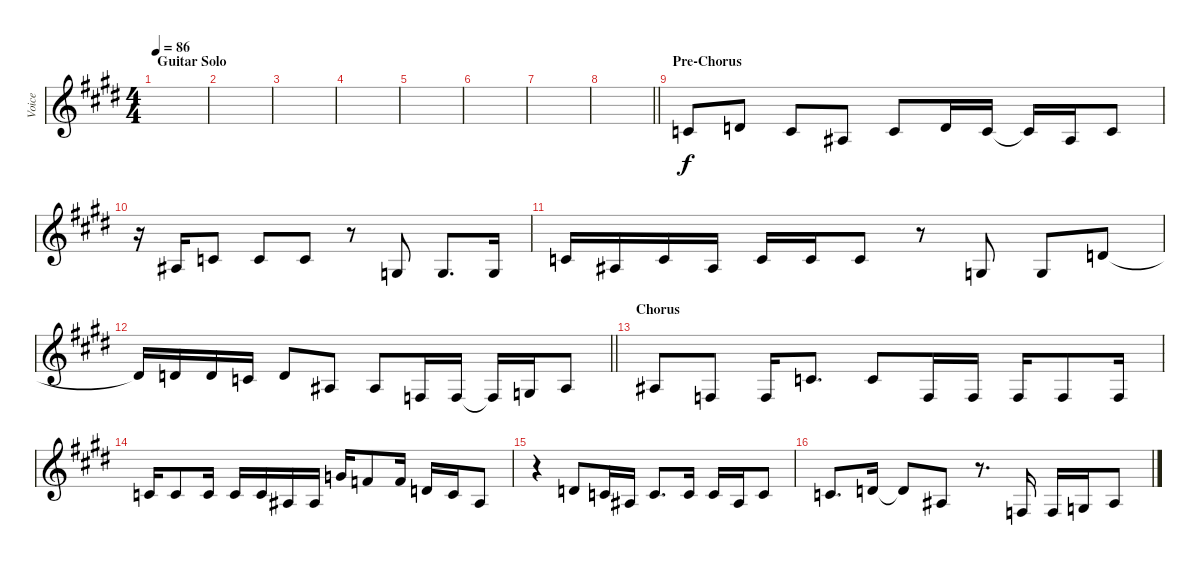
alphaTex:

\track ("Voice" "Voice") {instrument voiceoohs}
\staff {score}
\tuning (Eb4 Bb3 Gb3 Db3 Ab2 Eb2) {hide}
\ts (4 4)
\section ("" "Guitar Solo")
\tempo 86
\clef g2
\ks e
|
|
|
|
|
|
|
\barLineRight lightlight
|
\section ("" "Pre-Chorus")
2.2.8 4.2.8 2.2.8 0.2.8 2.2.8 4.2.16 2.2.16 2.2{t}.16 0.2.16 2.2.8 |
r.16 4.3.16 2.2.8 2.2.8 2.2.8 r.8 1.3.8 1.3.8{d} 1.3.16 |
2.2.16 0.2.16 2.2.16 0.2.16 2.2.16 6.3.16 2.2.8 r.8 1.3.8 1.3.8 4.2.8 |
\barLineRight lightlight
4.2{t}.16 4.2.16 4.2.16 2.2.16 4.2.8 0.2.8 0.2.8 4.4.16 4.4.16 4.4{t}.16 1.3.16 0.2.8 |
\section ("" "Chorus")
0.2.8 4.4.8 4.4.16 2.2.8{d} 2.2.8 4.4.16 4.4.16 4.4.16 4.4.8 4.4.16 |
2.2.16 2.2.8 2.2.16 2.2.16 2.2.16 0.2.16 0.2.16 4.1.16 2.1.8 2.1.16 4.2.16 2.2.16 0.2.8 |
r.4 4.2.8 2.2.16 0.2.16 2.2.8{d} 2.2.16 2.2.16 0.2.16 2.2.8 |
2.2.8{d} 4.2.16 4.2{t}.8 0.2.8 r.8{d} 4.4.16 4.4.16 1.3.16 0.2.8
